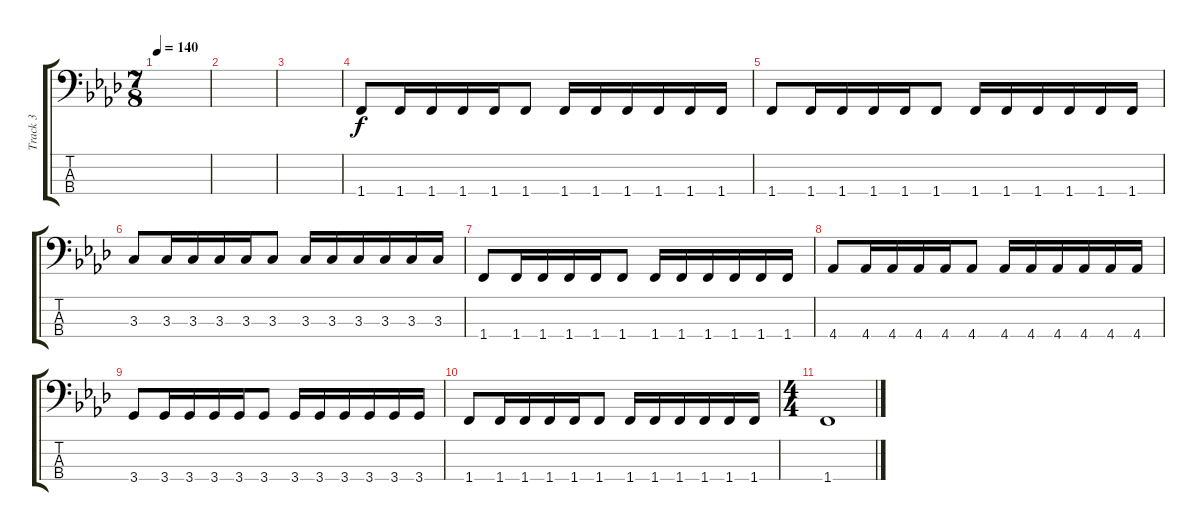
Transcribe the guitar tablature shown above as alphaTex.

\track ("Track 3" "Track 3") {instrument electricbassfinger}
\staff {score tabs}
\tuning (G2 D2 A1 E1) {hide}
\ts (7 8)
\tempo 140
\clef f4
\ks fminor
|
|
|
1.4.8 1.4.16 1.4.16 1.4.16 1.4.16 1.4.8 1.4.16 1.4.16 1.4.16 1.4.16 1.4.16 1.4.16 |
1.4.8 1.4.16 1.4.16 1.4.16 1.4.16 1.4.8 1.4.16 1.4.16 1.4.16 1.4.16 1.4.16 1.4.16 |
3.3.8 3.3.16 3.3.16 3.3.16 3.3.16 3.3.8 3.3.16 3.3.16 3.3.16 3.3.16 3.3.16 3.3.16 |
1.4.8 1.4.16 1.4.16 1.4.16 1.4.16 1.4.8 1.4.16 1.4.16 1.4.16 1.4.16 1.4.16 1.4.16 |
4.4.8 4.4.16 4.4.16 4.4.16 4.4.16 4.4.8 4.4.16 4.4.16 4.4.16 4.4.16 4.4.16 4.4.16 |
3.4.8 3.4.16 3.4.16 3.4.16 3.4.16 3.4.8 3.4.16 3.4.16 3.4.16 3.4.16 3.4.16 3.4.16 |
1.4.8 1.4.16 1.4.16 1.4.16 1.4.16 1.4.8 1.4.16 1.4.16 1.4.16 1.4.16 1.4.16 1.4.16 |
\ts (4 4)
1.4.1
